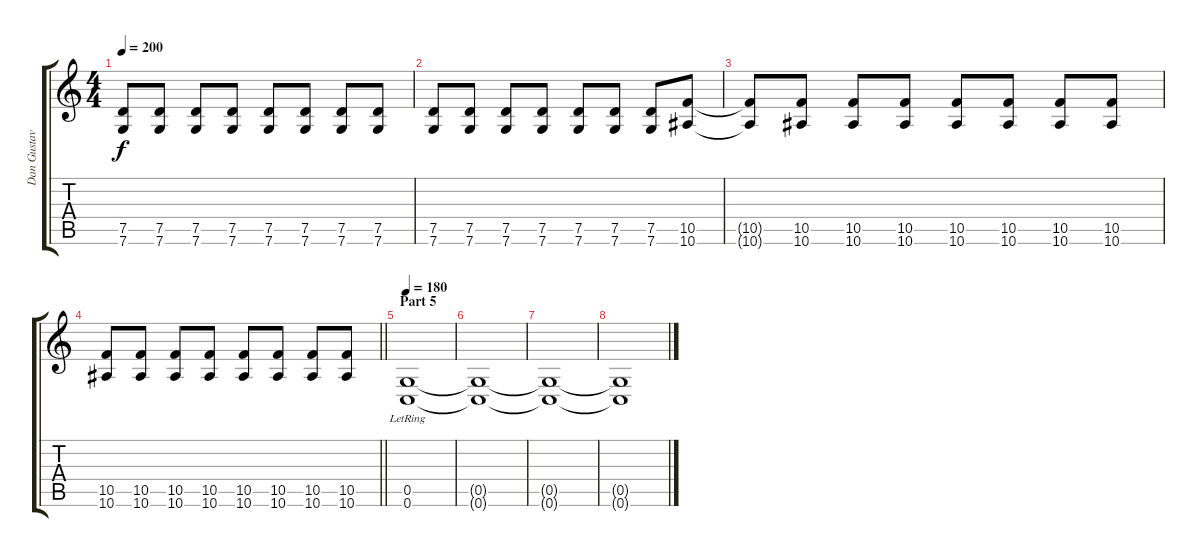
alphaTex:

\track ("Dan Gustavson" "Dan Gustav") {instrument distortionguitar}
\staff {score tabs}
\tuning (D4 A3 F3 C3 G2 C2) {hide}
\ts (4 4)
\tempo 200
\clef g2
\ks c
(7.5{t} 7.6{t}).8{dy f} (7.5 7.6).8 (7.5 7.6).8 (7.5 7.6).8 (7.5 7.6).8 (7.5 7.6).8 (7.5 7.6).8 (7.5 7.6).8 |
(7.5 7.6).8 (7.5 7.6).8 (7.5 7.6).8 (7.5 7.6).8 (7.5 7.6).8 (7.5 7.6).8 (7.5 7.6).8 (10.5 10.6).8 |
(10.5{t} 10.6{t}).8 (10.5 10.6).8 (10.5 10.6).8 (10.5 10.6).8 (10.5 10.6).8 (10.5 10.6).8 (10.5 10.6).8 (10.5 10.6).8 |
\barLineRight lightlight
(10.5 10.6).8 (10.5 10.6).8 (10.5 10.6).8 (10.5 10.6).8 (10.5 10.6).8 (10.5 10.6).8 (10.5 10.6).8 (10.5 10.6).8 |
\section ("" "Part 5")
\tempo 180
(0.5{lr} 0.6{lr}).1{volume 8} |
(0.5{t} 0.6{t}).1 |
(0.5{t} 0.6{t}).1 |
(0.5{t} 0.6{t}).1{volume 0}
